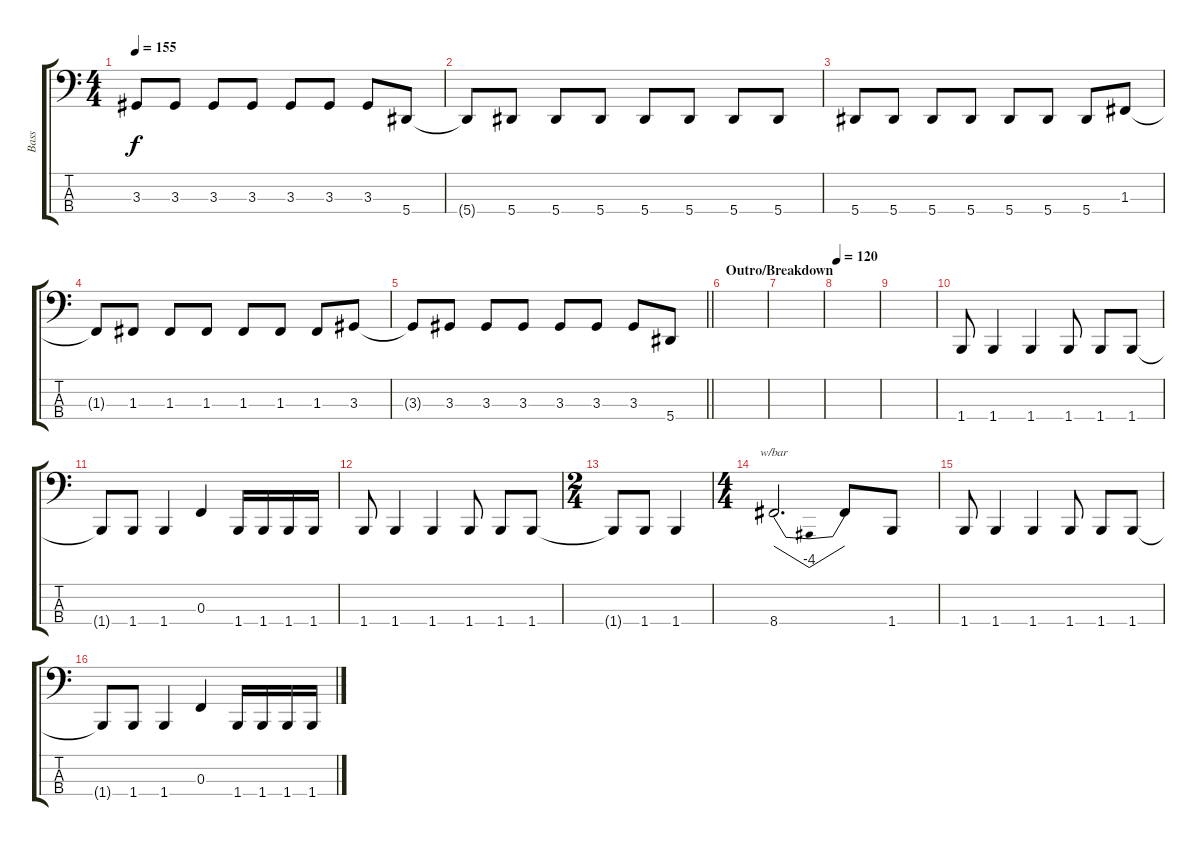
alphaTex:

\track ("Bass" "Bass") {instrument electricbassfinger}
\staff {score tabs}
\tuning (Eb2 Bb1 F1 Bb0) {hide}
\ts (4 4)
\tempo 155
\clef f4
\ks c
3.3{t}.8{dy f} 3.3.8 3.3.8 3.3.8 3.3.8 3.3.8 3.3.8 5.4.8 |
5.4{t}.8 5.4.8 5.4.8 5.4.8 5.4.8 5.4.8 5.4.8 5.4.8 |
5.4.8 5.4.8 5.4.8 5.4.8 5.4.8 5.4.8 5.4.8 1.3.8 |
1.3{t}.8 1.3.8 1.3.8 1.3.8 1.3.8 1.3.8 1.3.8 3.3.8 |
\barLineRight lightlight
3.3{t}.8 3.3.8 3.3.8 3.3.8 3.3.8 3.3.8 3.3.8 5.4.8 |
\section ("" "Outro/Breakdown")
|
|
\tempo 120
|
|
1.4.8 1.4.4 1.4.4 1.4.8 1.4.8 1.4.8 |
1.4{t}.8 1.4.8 1.4.4 0.3.4 1.4.16 1.4.16 1.4.16 1.4.16 |
1.4.8 1.4.4 1.4.4 1.4.8 1.4.8 1.4.8 |
\ts (2 4)
1.4{t}.8 1.4.8 1.4.4 |
\ts (4 4)
8.4.2{d tbe (dip default 0 0 45 -16 60 0)} 8.4{t}.8 1.4.8 |
1.4.8 1.4.4 1.4.4 1.4.8 1.4.8 1.4.8 |
1.4{t}.8 1.4.8 1.4.4 0.3.4 1.4.16 1.4.16 1.4.16 1.4.16
